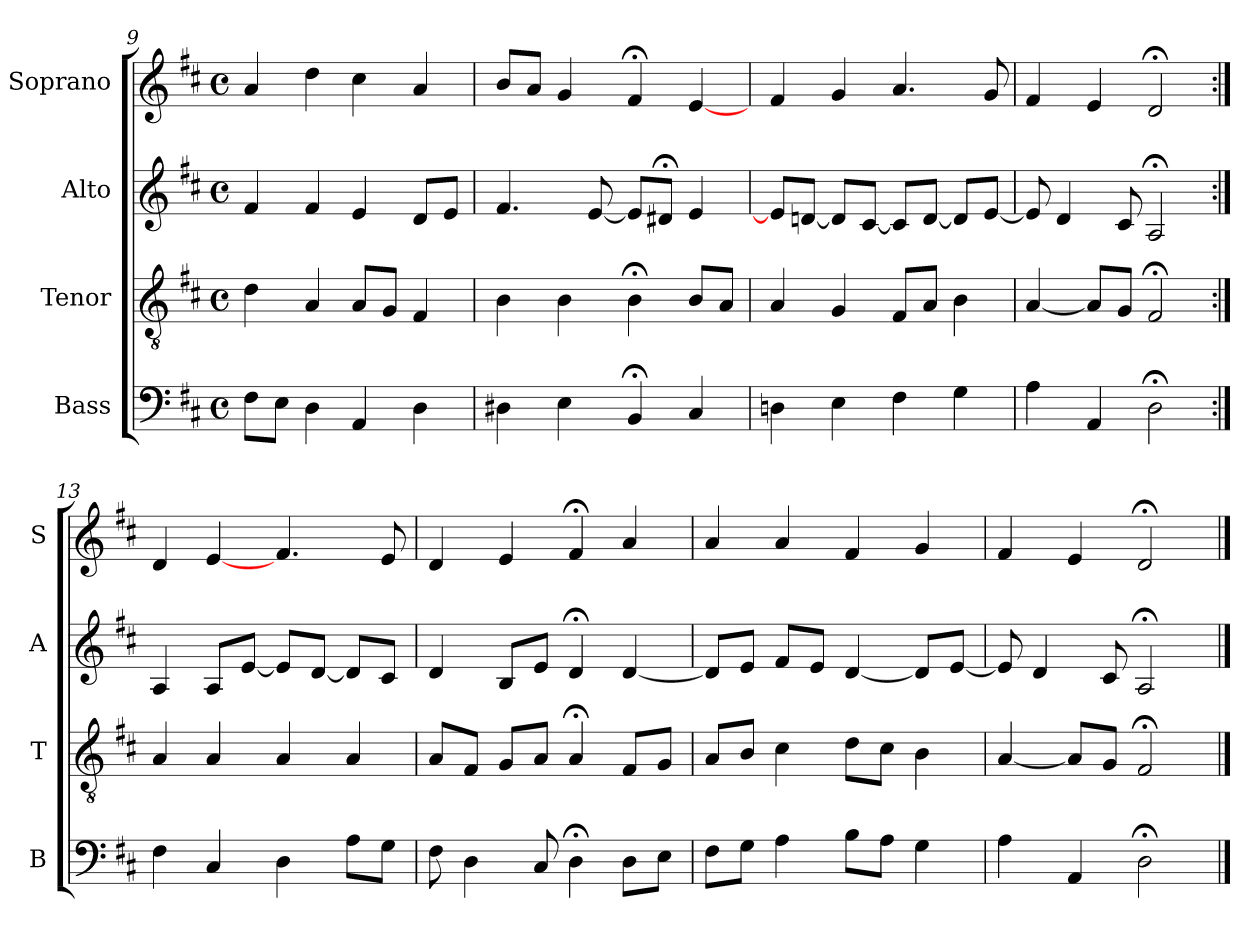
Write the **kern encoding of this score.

**kern	**kern	**kern	**kern
*part4	*part3	*part2	*part1
*staff4	*staff3	*staff2	*staff1
*I"Bass	*I"Tenor	*I"Alto	*I"Soprano
*I'B	*I'T	*I'A	*I'S
*clefF4	*clefGv2	*clefG2	*clefG2
*k[f#c#]	*k[f#c#]	*k[f#c#]	*k[f#c#]
*D:	*D:	*D:	*D:
*M4/4	*M4/4	*M4/4	*M4/4
*met(c)	*met(c)	*met(c)	*met(c)
=9	=9	=9	=9
8F#L	4d	4f#	4a
8EJ	.	.	.
4D	4A	4f#	4dd
4AA	8AL	4e	4cc#
.	8GJ	.	.
4D	4F#	8dL	4a
.	.	8eJ	.
=10	=10	=10	=10
4D#X	4B	4.f#	8bL
.	.	.	8aJ
4E	4B	.	4g
.	.	[8e	.
4BB;<	4B;<	8eL]	4f#;<
.	.	8d#X;<J	.
4C#	8BL	4e	[4e
.	8AJ	.	.
=11	=11	=11	=11
4Dn	4A	8eL]	4f#
.	.	[8dnJ	.
4E	4G	8dL]	4g
.	.	[8c#J	.
4F#	8F#L	8c#L]	4.a
.	8AJ	[8dJ	.
4G	4B	8dL]	.
.	.	[8eJ	8g
=12	=12	=12	=12
4A	[4A	8e]	4f#
.	.	4d	.
4AA	8AL]	.	4e
.	8GJ	8c#	.
2D;<	2F#;<	2A;<	2d;<
=13:|!	=13:|!	=13:|!	=13:|!
4F#	4A	4A	4d
4C#	4A	8AL	[4e
.	.	[8eJ	.
4D	4A	8eL]	4.f#
.	.	[8dJ	.
8AL	4A	8dL]	.
8GJ	.	8c#J	8e
=14	=14	=14	=14
8F#	8AL	4d	4d
4D	8F#J	.	.
.	8GL	8BL	4e
8C#	8AJ	8eJ	.
4D;<	4A;<	4d;<	4f#;<
8DL	8F#L	[4d	4a
8EJ	8GJ	.	.
=15	=15	=15	=15
8F#L	8AL	8dL]	4a
8GJ	8BJ	8eJ	.
4A	4c#	8f#L	4a
.	.	8eJ	.
8BL	8dL	[4d	4f#
8AJ	8c#J	.	.
4G	4B	8dL]	4g
.	.	[8eJ	.
=16	=16	=16	=16
4A	[4A	8e]	4f#
.	.	4d	.
4AA	8AL]	.	4e
.	8GJ	8c#	.
2D;<	2F#;<	2A;<	2d;<
==	==	==	==
*-	*-	*-	*-
